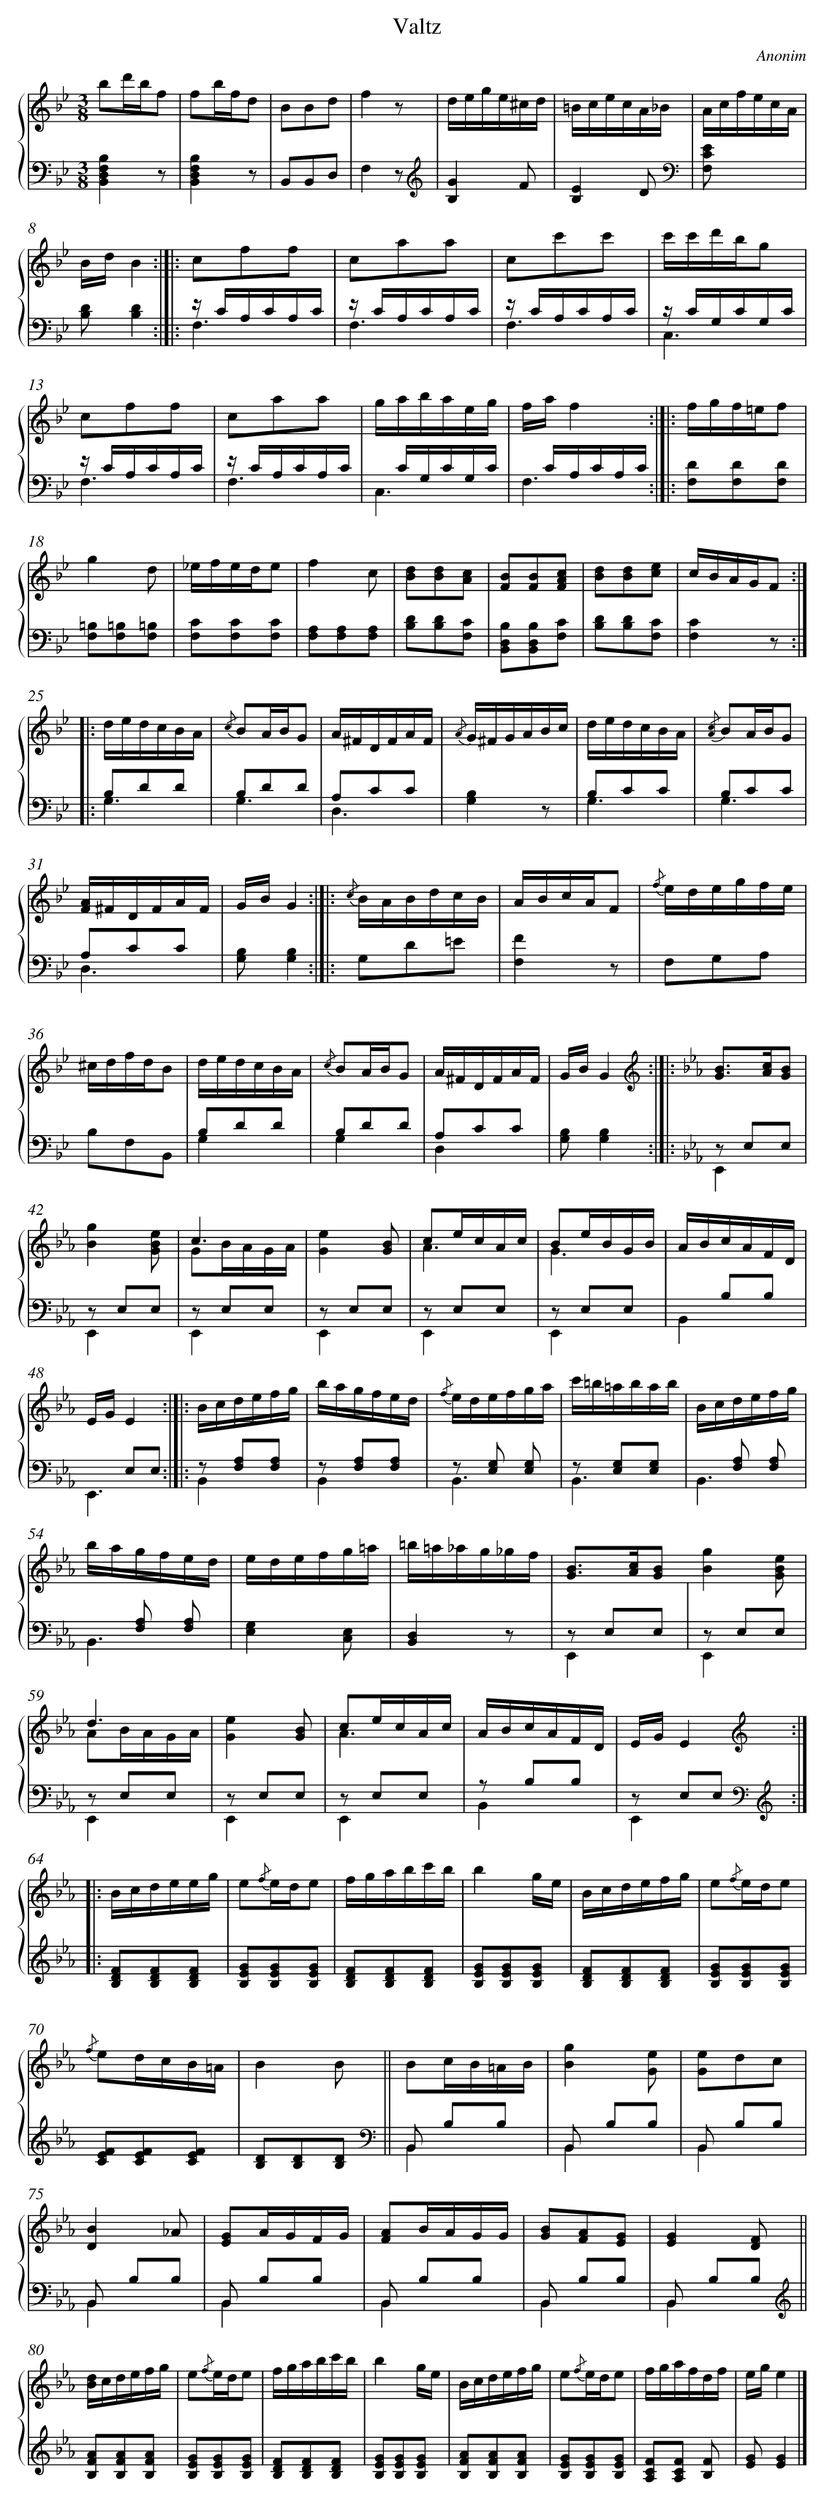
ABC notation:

X:1
T: Valtz
C: Anonim
L: 1/8
M: 3/8
%%staves {1 2}
V: 1 clef=treble
V: 2 clef=bass
K: Bb
[V:1] bd'/b/f |
[V:2] [B,,2D,2F,2B,2]z |
[V:1] fb/f/d |
[V:2] [B,,2D,2F,2B,2]z |
[V:1] BBd |
[V:2] B,,B,,D, |
[V:1] f2z |
[V:2] F,2z |
[V:1] d/e/g/e/^c/d/ |
[V:2] [K:clef=treble][B,2G2]F |
[V:1] =B/c/e/c/A/_B/ |
[V:2] [B,2E2]D[K:clef=bass] |
[V:1] A/c/f/e/c/A/ |
[V:2] [F,CE]x2 |
[V:1] B/d/B2 :|]|:
[V:2] [B,D][B,2D2] :|]|:
[V:1] cff |
[V:2] z/ C/A,/C/A,/C/ & F,3 |
[V:1] caa |
[V:2] z/ C/A,/C/A,/C/ & F,3 |
[V:1] cc'c' |
[V:2] z/ C/A,/C/A,/C/ & F,3 |
[V:1] c'/c'/d'/b/g |
[V:2] z/ C/G,/C/G,/C/ & C,3 |
[V:1] cff |
[V:2] z/ C/A,/C/A,/C/ & F,3 |
[V:1] caa |
[V:2] z/ C/A,/C/A,/C/ & F,3 |
[V:1] g/a/b/a/e/g/ |
[V:2] x/ C/G,/C/G,/C/ & C,3 |
[V:1] f/a/f2 :|]|:
[V:2] x/ C/A,/C/A,/C/ & F,3 :|]|:
[V:1] f/g/f/=e/f |
[V:2] [F,D][F,D][F,D] |
[V:1] g2d |
[V:2] [F,=B,][F,=B,][F,=B,] |
[V:1] _e/f/e/d/e |
[V:2] [F,C][F,C][F,C] |
[V:1] f2c |
[V:2] [F,A,][F,A,][F,A,] |
[V:1] [Bd][Bd][Ac] |
[V:2] [B,D][B,D][F,C] |
[V:1] [FB][FB][FAc] |
[V:2] [B,,D,B,][B,,D,B,][F,C] |
[V:1] [Bd][Bd][ce] |
[V:2] [B,D][B,D][F,C] |
[V:1] c/B/A/G/F :|]|:
[V:2] [F,2C2]z :|]|:
[V:1] d/e/d/c/B/A/ |
[V:2] B,DD & G,3 |
[V:1] {/c} BA/B/G |
[V:2] B,DD & G,3 |
[V:1] A/^F/D/F/A/F/ |
[V:2] A,CC & D,3 |
[V:1] {/A} G/^F/G/A/B/c/ |
[V:2] [G,2B,2]z |
[V:1] d/e/d/c/B/A/ |
[V:2] B,CC & G,3 |
[V:1] {/[Ac]} BA/B/G |
[V:2] B,CC & G,3 |
[V:1] [F/A/]^F/D/F/A/F/ |
[V:2] A,CC & D,3 |
[V:1] G/B/G2 :|]|:
[V:2] [G,B,][G,2B,2] :|]|:
[V:1] {/c} B/A/B/d/c/B/ |
[V:2] G,D=E |
[V:1] A/B/c/A/F |
[V:2] [F,2F2]z |
[V:1] {/f} e/d/e/g/f/e/ |
[V:2] F,G,A, |
[V:1] ^c/d/f/d/B |
[V:2] B,F,B,, |
[V:1] d/e/d/c/B/A/ |
[V:2] B,DD & G,2x |
[V:1] {/c} BA/B/G |
[V:2] B,DD & G,2x |
[V:1] A/^F/D/F/A/F/ |
[V:2] A,CC & D,2x |
[V:1] G/B/G2 :|]|:
[V:2] [G,B,][G,2B,2] :|]|:
[V:1]  [K:Eb] [K:clef=treble][GB]>[Ac][GB] |
[V:2]  [K:Eb] z E,E, & E,,2x |
[V:1] [B2g2][GBe] |
[V:2] z E,E, & E,,2x |
[V:1] c3 & GB/A/G/A/ |
[V:2] z E,E, & E,,2x |
[V:1] [G2e2][GB] |
[V:2] z E,E, & E,,2x |
[V:1] ce/c/A/c/ & A3 |
[V:2] z E,E, & E,,2x |
[V:1] Be/B/G/B/ & G3 |
[V:2] z E,E, & E,,2x |
[V:1] A/B/c/A/F/D/ |
[V:2] x B,B, & B,,2x |
[V:1] E/G/E2 :|]|:
[V:2] x E,E, & E,,3 :|]|:
[V:1] B/c/d/e/f/g/ |
[V:2] z [F,A,][F,A,] & B,,2x |
[V:1] b/a/g/f/e/d/ |
[V:2] z [F,A,][F,A,] & B,,2x |
[V:1] {/f} e/d/e/f/g/a/ |
[V:2] z [E,G,] [E,G,] & B,,3 |
[V:1] c'/=b/=a/b/a/b/ |
[V:2] z [E,G,][E,G,] & B,,3 |
[V:1] B/c/d/e/f/g/ |
[V:2] x [F,A,] [F,A,] & B,,3 |
[V:1] b/a/g/f/e/d/ |
[V:2] x [F,A,] [F,A,] & B,,3 |
[V:1] e/d/e/f/g/=a/ |
[V:2] [E,2G,2][C,E,] |
[V:1] =b/=a/_a/g/_g/f/ |
[V:2] [B,,2D,2]z |
[V:1] [GB]>[Ac][GB] [|]
[V:2] z E,E, & E,,2x |
[V:1] [B2g2][GBe] |
[V:2] z E,E, & E,,2x |
[V:1] d3 & AB/A/G/A/ |
[V:2] z E,E, & E,,2x |
[V:1] [G2e2][GB] |
[V:2] z E,E, & E,,2x |
[V:1] ce/c/A/c/ & A3 |
[V:2] z E,E, & E,,2x |
[V:1] A/B/c/A/F/D/ |
[V:2] z B,B, & B,,2x |
[V:1] E/G/E2 :|]|:
[V:2] z E,E, & E,,2x :|]|:
[V:1]  [K:Eb] [K:clef=treble]B/c/d/e/e/g/ |
[V:2]  [K:Eb] [K:clef=bass][K:clef=treble][B,DF][B,DF][B,DF] |
[V:1] e{/f}e/d/e |
[V:2] [B,EG][B,EG][B,EG] |
[V:1] f/g/a/b/c'/b/ |
[V:2] [B,DF][B,DF][B,DF] |
[V:1] b2g/e/ |
[V:2] [B,EG][B,EG][B,EG] |
[V:1] B/c/d/e/f/g/ |
[V:2] [B,DF][B,DF][B,DF] |
[V:1] e{/f}e/d/e |
[V:2] [B,EG][B,EG][B,EG] |
[V:1] {/f} ed/c/B/=A/ |
[V:2] [CEF][CEF][CEF] |
[V:1] B2B ||
[V:2] [B,D][B,D][B,D][K:clef=bass] ||
[V:1] Bc/B/=A/B/ |
[V:2] B,, B,B, & B,,2x |
[V:1] [B2g2][Ge] |
[V:2] B,, B,B, & B,,2x |
[V:1] [Ge]dc |
[V:2] B,, B,B, & B,,2x |
[V:1] [D2B2]_A |
[V:2] B,, B,B, & B,,2x |
[V:1] [EG]A/G/F/G/ |
[V:2] B,, B,B, & B,,2x |
[V:1] [FA]B/A/G/G/ |
[V:2] B,, B,B, & B,,2x |
[V:1] [GB][FA][EG] |
[V:2] B,, B,B, & B,,2x |
[V:1] [E2G2][DF] ||
[V:2] B,, B,B, & B,,2x ||
[V:1] [B/d/]c/d/e/f/g/ |
[V:2] [K:clef=treble][B,FA][B,FA][B,FA] |
[V:1] e{/f}e/d/e |
[V:2] [B,EG][B,EG][B,EG] |
[V:1] f/g/a/b/c'/b/ |
[V:2] [B,DF][B,DF][B,DF] |
[V:1] b2g/e/ |
[V:2] [B,EG][B,EG][B,EG] |
[V:1] B/c/d/e/f/g/ |
[V:2] [B,FA][B,FA][B,FA] |
[V:1] e{/f}e/d/e |
[V:2] [B,EG][B,EG][B,EG] |
[V:1] f/g/a/f/d/f/ |
[V:2] [A,CF][A,CF] [B,F] |
[V:1] e/g/e2 |]
[V:2] [EG][E2G2] |]
